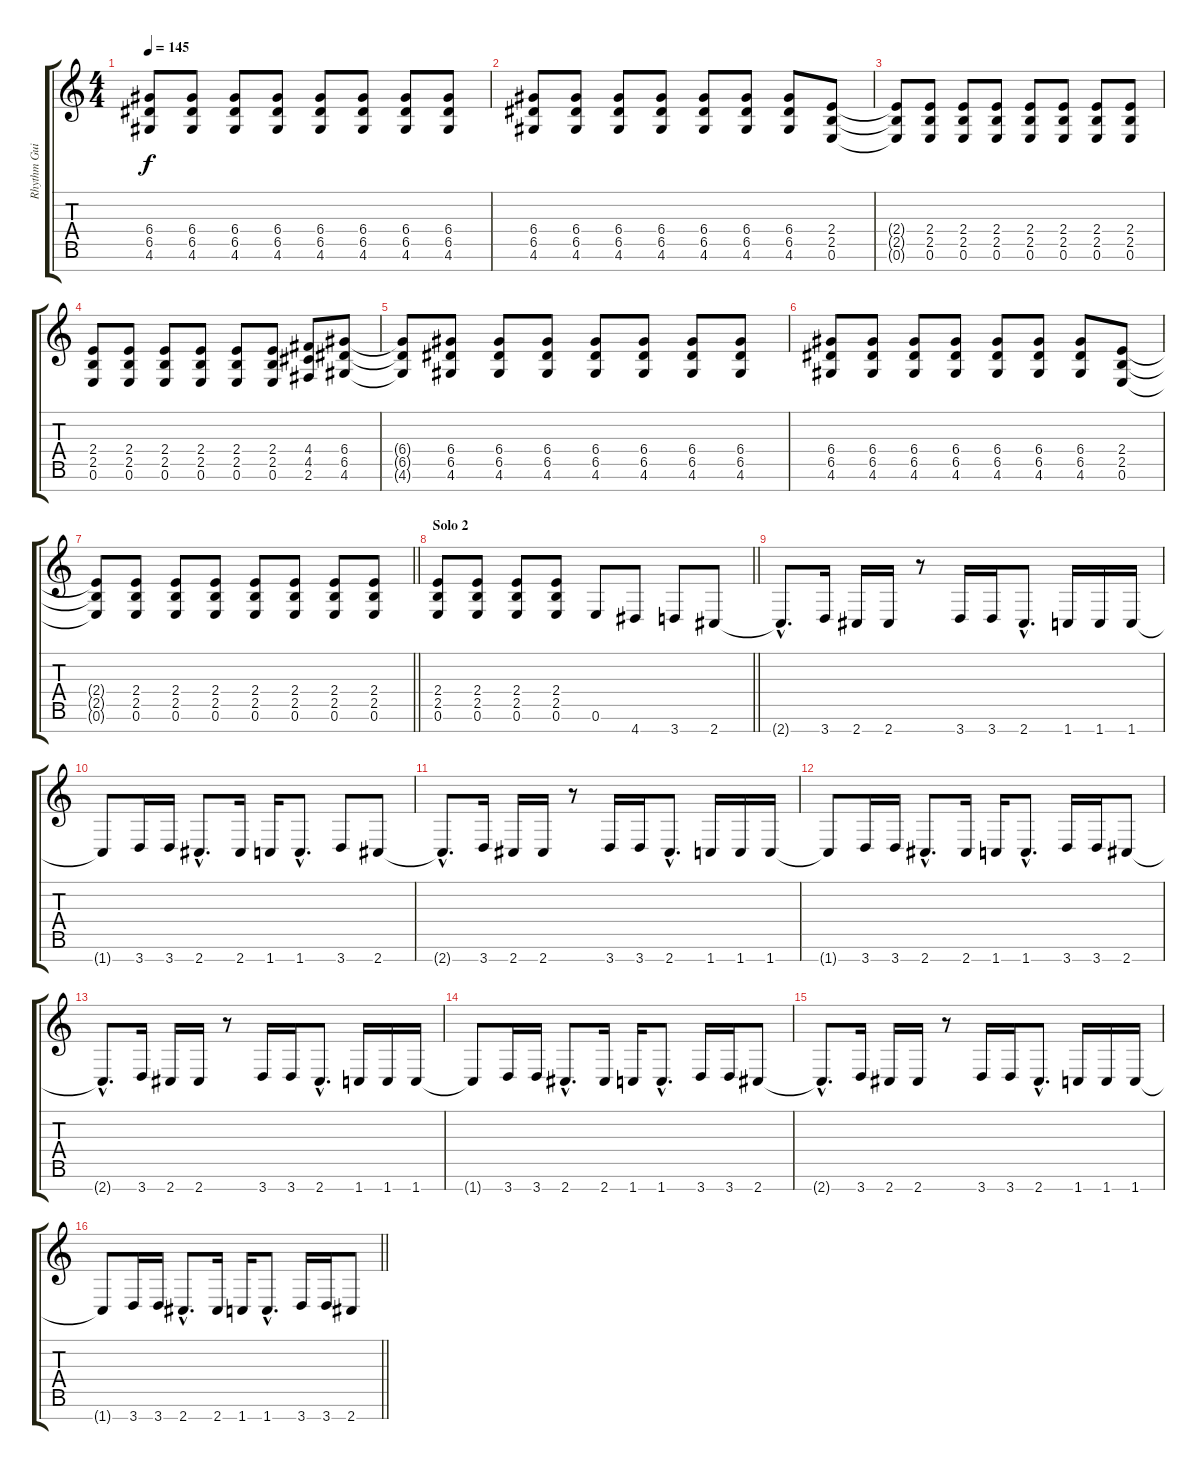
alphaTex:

\track ("Rhythm Guitar" "Rhythm Gui") {instrument distortionguitar}
\staff {score tabs}
\tuning (E4 B3 G3 D3 A2 E2 B1) {hide}
\ts (4 4)
\tempo 145
\clef g2
\ks c
(6.4{t} 6.5{t} 4.6{t}).8{dy f} (6.4 6.5 4.6).8 (6.4 6.5 4.6).8 (6.4 6.5 4.6).8 (6.4 6.5 4.6).8 (6.4 6.5 4.6).8 (6.4 6.5 4.6).8 (6.4 6.5 4.6).8 |
(6.4 6.5 4.6).8 (6.4 6.5 4.6).8 (6.4 6.5 4.6).8 (6.4 6.5 4.6).8 (6.4 6.5 4.6).8 (6.4 6.5 4.6).8 (6.4 6.5 4.6).8 (2.4 2.5 0.6).8 |
(2.4{t} 2.5{t} 0.6{t}).8 (2.4 2.5 0.6).8 (2.4 2.5 0.6).8 (2.4 2.5 0.6).8 (2.4 2.5 0.6).8 (2.4 2.5 0.6).8 (2.4 2.5 0.6).8 (2.4 2.5 0.6).8 |
(2.4 2.5 0.6).8 (2.4 2.5 0.6).8 (2.4 2.5 0.6).8 (2.4 2.5 0.6).8 (2.4 2.5 0.6).8 (2.4 2.5 0.6).8 (4.4 4.5 2.6).8 (6.4 6.5 4.6).8 |
(6.4{t} 6.5{t} 4.6{t}).8 (6.4 6.5 4.6).8 (6.4 6.5 4.6).8 (6.4 6.5 4.6).8 (6.4 6.5 4.6).8 (6.4 6.5 4.6).8 (6.4 6.5 4.6).8 (6.4 6.5 4.6).8 |
(6.4 6.5 4.6).8 (6.4 6.5 4.6).8 (6.4 6.5 4.6).8 (6.4 6.5 4.6).8 (6.4 6.5 4.6).8 (6.4 6.5 4.6).8 (6.4 6.5 4.6).8 (2.4 2.5 0.6).8 |
\barLineRight lightlight
(2.4{t} 2.5{t} 0.6{t}).8 (2.4 2.5 0.6).8 (2.4 2.5 0.6).8 (2.4 2.5 0.6).8 (2.4 2.5 0.6).8 (2.4 2.5 0.6).8 (2.4 2.5 0.6).8 (2.4 2.5 0.6).8 |
\section ("" "Solo 2")
\barLineRight lightlight
(2.4 2.5 0.6).8 (2.4 2.5 0.6).8 (2.4 2.5 0.6).8 (2.4 2.5 0.6).8 0.6.8 4.7.8 3.7.8 2.7.8 |
2.7{hac t}.8{d} 3.7.16 2.7.16 2.7.16 r.8 3.7.16 3.7.16 2.7{hac}.8{d} 1.7.16 1.7.16 1.7.16 |
1.7{t}.8 3.7.16 3.7.16 2.7{hac}.8{d} 2.7.16 1.7.16 1.7{hac}.8{d} 3.7.8 2.7.8 |
2.7{hac t}.8{d} 3.7.16 2.7.16 2.7.16 r.8 3.7.16 3.7.16 2.7{hac}.8{d} 1.7.16 1.7.16 1.7.16 |
1.7{t}.8 3.7.16 3.7.16 2.7{hac}.8{d} 2.7.16 1.7.16 1.7{hac}.8{d} 3.7.16 3.7.16 2.7.8 |
2.7{hac t}.8{d} 3.7.16 2.7.16 2.7.16 r.8 3.7.16 3.7.16 2.7{hac}.8{d} 1.7.16 1.7.16 1.7.16 |
1.7{t}.8 3.7.16 3.7.16 2.7{hac}.8{d} 2.7.16 1.7.16 1.7{hac}.8{d} 3.7.16 3.7.16 2.7.8 |
2.7{hac t}.8{d} 3.7.16 2.7.16 2.7.16 r.8 3.7.16 3.7.16 2.7{hac}.8{d} 1.7.16 1.7.16 1.7.16 |
\barLineRight lightlight
1.7{t}.8 3.7.16 3.7.16 2.7{hac}.8{d} 2.7.16 1.7.16 1.7{hac}.8{d} 3.7.16 3.7.16 2.7.8
